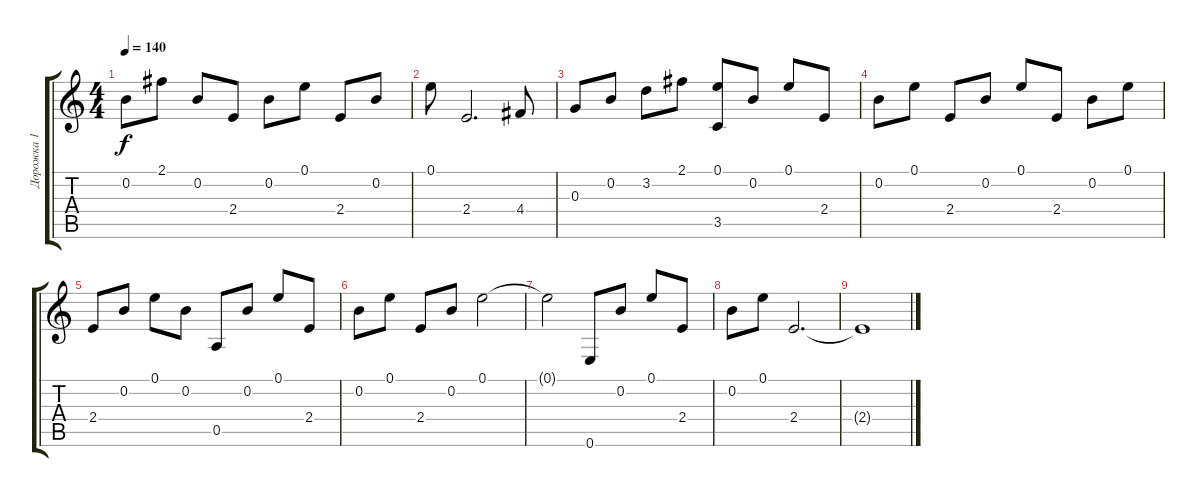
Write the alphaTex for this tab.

\track ("Дорожка 1" "Дорожка 1") {instrument acousticguitarsteel}
\staff {score tabs}
\tuning (E4 B3 G3 D3 A2 E2) {hide}
\ts (4 4)
\tempo 140
\clef g2
\ks c
0.2.8{dy f} 2.1.8 0.2.8 2.4.8 0.2.8 0.1.8 2.4.8 0.2.8 |
0.1.8 2.4.2{d} 4.4.8 |
0.3.8 0.2.8 3.2.8 2.1.8 (0.1 3.5).8 0.2.8 0.1.8 2.4.8 |
0.2.8 0.1.8 2.4.8 0.2.8 0.1.8 2.4.8 0.2.8 0.1.8 |
2.4.8 0.2.8 0.1.8 0.2.8 0.5.8 0.2.8 0.1.8 2.4.8 |
0.2.8 0.1.8 2.4.8 0.2.8 0.1.2 |
0.1{t}.2 0.6.8 0.2.8 0.1.8 2.4.8 |
0.2.8 0.1.8 2.4.2{d} |
2.4{t}.1
